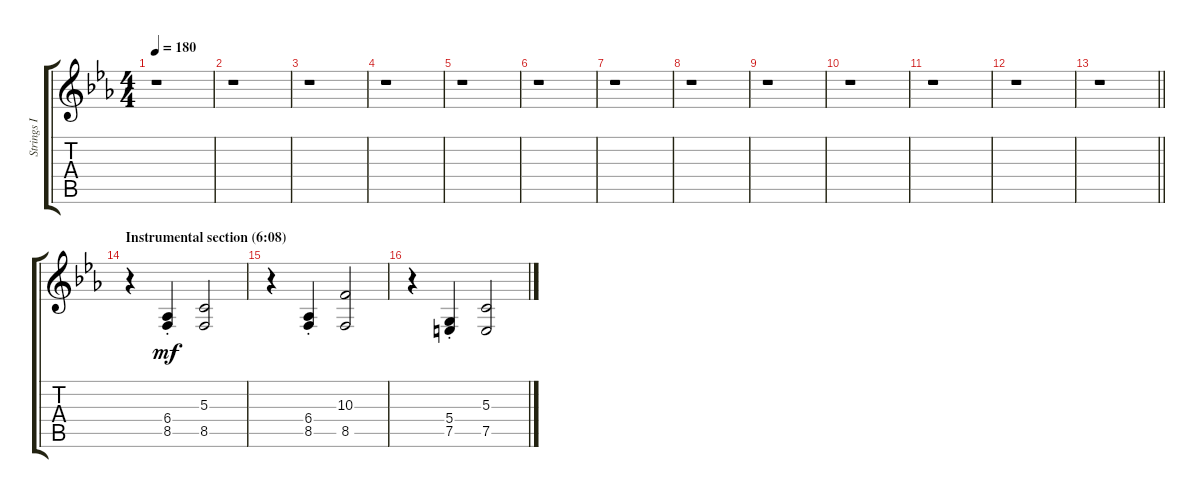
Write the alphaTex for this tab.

\track ("Strings I" "Strings I") {instrument stringensemble1}
\staff {score tabs}
\tuning (E4 B3 G3 D3 A2 E2) {hide}
\ts (4 4)
\tempo 180
\clef g2
\ks cminor
r.1{dy f} |
r.1 |
r.1 |
r.1 |
r.1 |
r.1 |
r.1 |
r.1 |
r.1 |
r.1 |
r.1 |
r.1 |
\barLineRight lightlight
r.1 |
\section ("" "Instrumental section (6:08)")
r.4 (6.4{st} 8.5{st}).4{dy mf} (5.3 8.5).2 |
r.4 (6.4{st} 8.5{st}).4 (10.3 8.5).2 |
r.4 (5.4{st} 7.5{st}).4 (5.3 7.5).2
